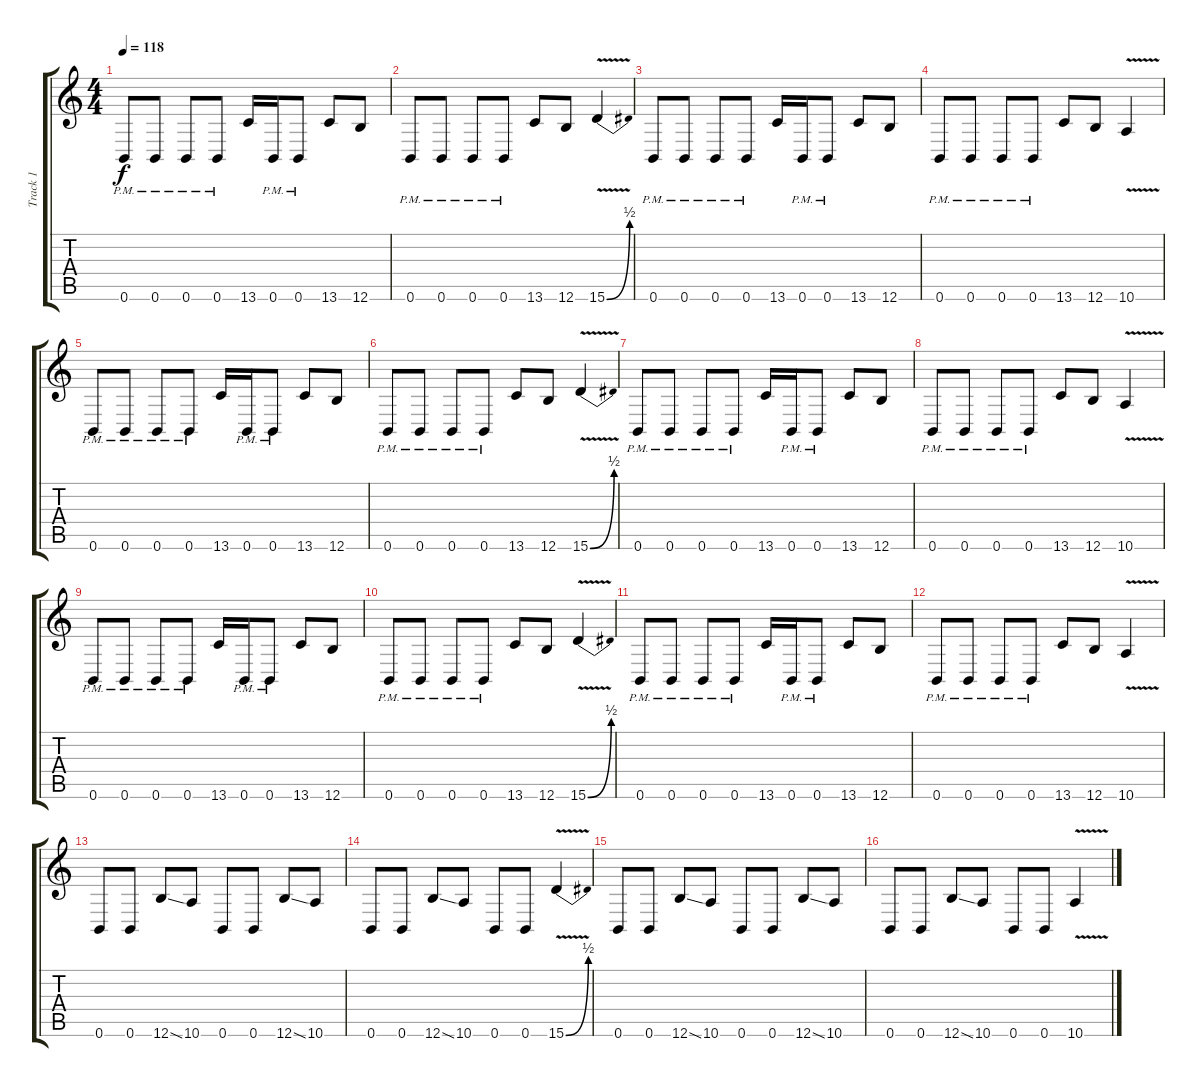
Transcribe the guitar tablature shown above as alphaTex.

\track ("Track 1" "Track 1") {instrument distortionguitar}
\staff {score tabs}
\tuning (Db4 Ab3 E3 B2 Gb2 B1) {hide}
\ts (4 4)
\tempo 118
\clef g2
\ks c
0.6{pm}.8{dy f} 0.6{pm}.8 0.6{pm}.8 0.6{pm}.8 13.6.16 0.6{pm}.16 0.6{pm}.8 13.6.8 12.6.8 |
0.6{pm}.8 0.6{pm}.8 0.6{pm}.8 0.6{pm}.8 13.6.8 12.6.8 15.6{be (bend 0 0 60 2) v}.4 |
0.6{pm}.8 0.6{pm}.8 0.6{pm}.8 0.6{pm}.8 13.6.16 0.6{pm}.16 0.6{pm}.8 13.6.8 12.6.8 |
0.6{pm}.8 0.6{pm}.8 0.6{pm}.8 0.6{pm}.8 13.6.8 12.6.8 10.6{v}.4 |
0.6{pm}.8 0.6{pm}.8 0.6{pm}.8 0.6{pm}.8 13.6.16 0.6{pm}.16 0.6{pm}.8 13.6.8 12.6.8 |
0.6{pm}.8 0.6{pm}.8 0.6{pm}.8 0.6{pm}.8 13.6.8 12.6.8 15.6{be (bend 0 0 60 2) v}.4 |
0.6{pm}.8 0.6{pm}.8 0.6{pm}.8 0.6{pm}.8 13.6.16 0.6{pm}.16 0.6{pm}.8 13.6.8 12.6.8 |
0.6{pm}.8 0.6{pm}.8 0.6{pm}.8 0.6{pm}.8 13.6.8 12.6.8 10.6{v}.4 |
0.6{pm}.8 0.6{pm}.8 0.6{pm}.8 0.6{pm}.8 13.6.16 0.6{pm}.16 0.6{pm}.8 13.6.8 12.6.8 |
0.6{pm}.8 0.6{pm}.8 0.6{pm}.8 0.6{pm}.8 13.6.8 12.6.8 15.6{be (bend 0 0 60 2) v}.4 |
0.6{pm}.8 0.6{pm}.8 0.6{pm}.8 0.6{pm}.8 13.6.16 0.6{pm}.16 0.6{pm}.8 13.6.8 12.6.8 |
0.6{pm}.8 0.6{pm}.8 0.6{pm}.8 0.6{pm}.8 13.6.8 12.6.8 10.6{v}.4 |
0.6.8 0.6.8 12.6{ss}.8 10.6.8 0.6.8 0.6.8 12.6{ss}.8 10.6.8 |
0.6.8 0.6.8 12.6{ss}.8 10.6.8 0.6.8 0.6.8 15.6{be (bend 0 0 60 2) v}.4 |
0.6.8 0.6.8 12.6{ss}.8 10.6.8 0.6.8 0.6.8 12.6{ss}.8 10.6.8 |
0.6.8 0.6.8 12.6{ss}.8 10.6.8 0.6.8 0.6.8 10.6{v}.4
